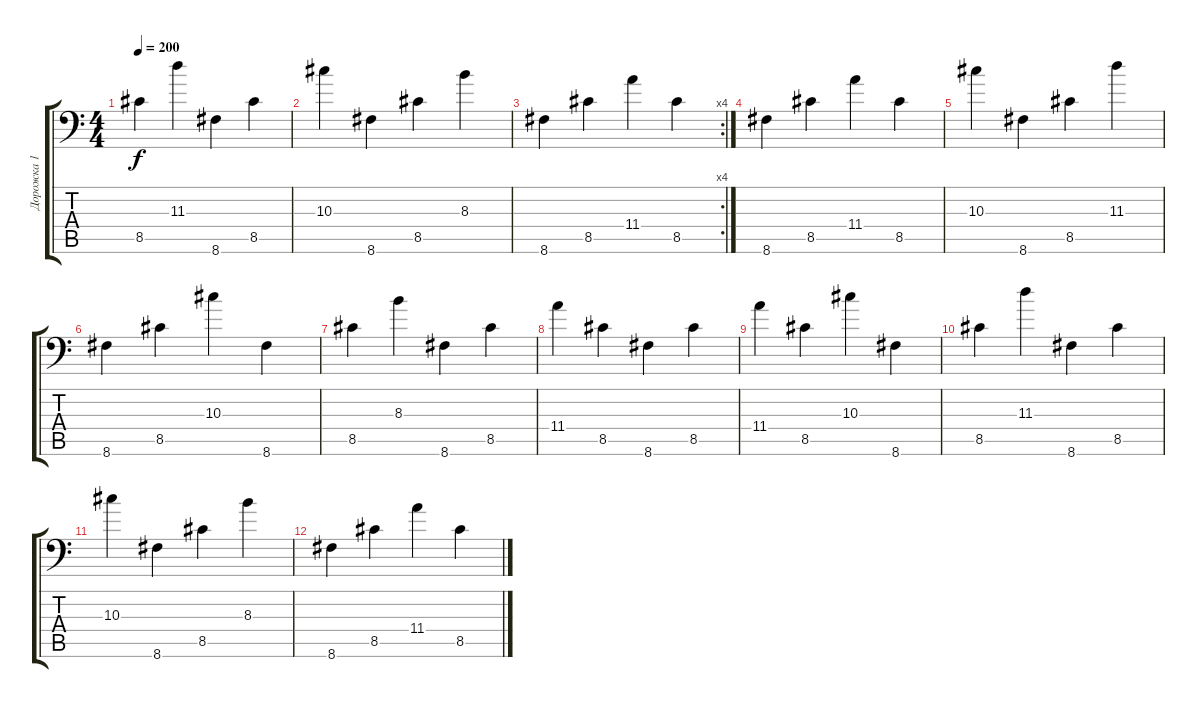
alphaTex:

\track ("Дорожка 1" "Дорожка 1") {instrument distortionguitar}
\staff {score tabs}
\tuning (C4 G3 Eb3 Bb2 F2 Bb1) {hide}
\ts (4 4)
\tempo 200
\clef f4
\ks c
8.5.4{dy f} 11.3.4 8.6.4 8.5.4 |
10.3.4 8.6.4 8.5.4 8.3.4 |
\rc 4
8.6.4{instrument electricguitarclean} 8.5.4 11.4.4 8.5.4 |
8.6.4{volume 0 instrument electricguitarclean} 8.5.4 11.4.4 8.5.4 |
10.3.4 8.6.4 8.5.4 11.3.4 |
8.6.4 8.5.4 10.3.4 8.6.4 |
8.5.4 8.3.4 8.6.4 8.5.4 |
11.4.4 8.5.4 8.6.4 8.5.4 |
11.4.4 8.5.4 10.3.4 8.6.4 |
8.5.4 11.3.4 8.6.4 8.5.4 |
10.3.4 8.6.4 8.5.4 8.3.4 |
8.6.4{instrument electricguitarclean} 8.5.4 11.4.4 8.5.4
